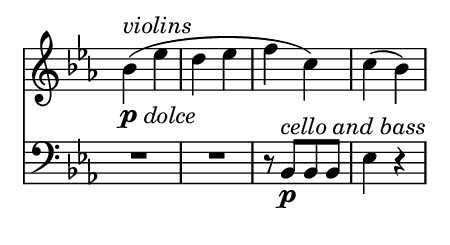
\version "2.24.0"
\include "../template-1.ly"

#(set! paper-alist (cons '("my size" . (cons (* 3 in) (* 2 in))) paper-alist))

%#(set-global-staff-size 11)

\paper {
  #(set-paper-size "my size" )
}

\layout {
  \context {
    \Staff
    \remove "Time_signature_engraver"
  }
}

circle =
  \once \override NoteHead.stencil = #(lambda (grob)
                                      (let* ((note (ly:note-head::print grob))
                                             (combo-stencil (ly:stencil-add
                                                             note
                                                             (circle-stencil note 0.1 0.8))))
                                        (ly:make-stencil (ly:stencil-expr combo-stencil)
                                          (ly:stencil-extent note X)
                                          (ly:stencil-extent note Y))))

global = {
  \key c \minor
  \time 2/4
  \set Timing.beamExceptions = #'()
  \set Timing.baseMoment = #(ly:make-moment 1/2)
  \set Timing.beatStructure = #'(2)

}

right = \relative c'' {
  \global
  \setAnalysisBracket #blue
  << { s2 * 4 ^\markup \italic violins } \\
     { 
       \slurUp
       \once \override TextScript.X-offset = #2
       \once \override TextScript.extra-offset = #'(0 . -1.0)
       bes4 \p _\markup \italic {dolce} (es d es f c) c (bes) } >>
  
}

left = \relative c {
  \clef bass
  \global
  R2 * 2
  r8 bes \p ^\markup \italic { cello and bass } bes bes es4 r
}

\score { 
  <<
    \new Staff = "right" \with {
      midiInstrument = "acoustic grand"
    } \right
    \new Staff = "left" \with {
      midiInstrument = "acoustic grand"
    } \left
  >>

  \layout { }
  \midi {
    \tempo 2=70
  }
}
